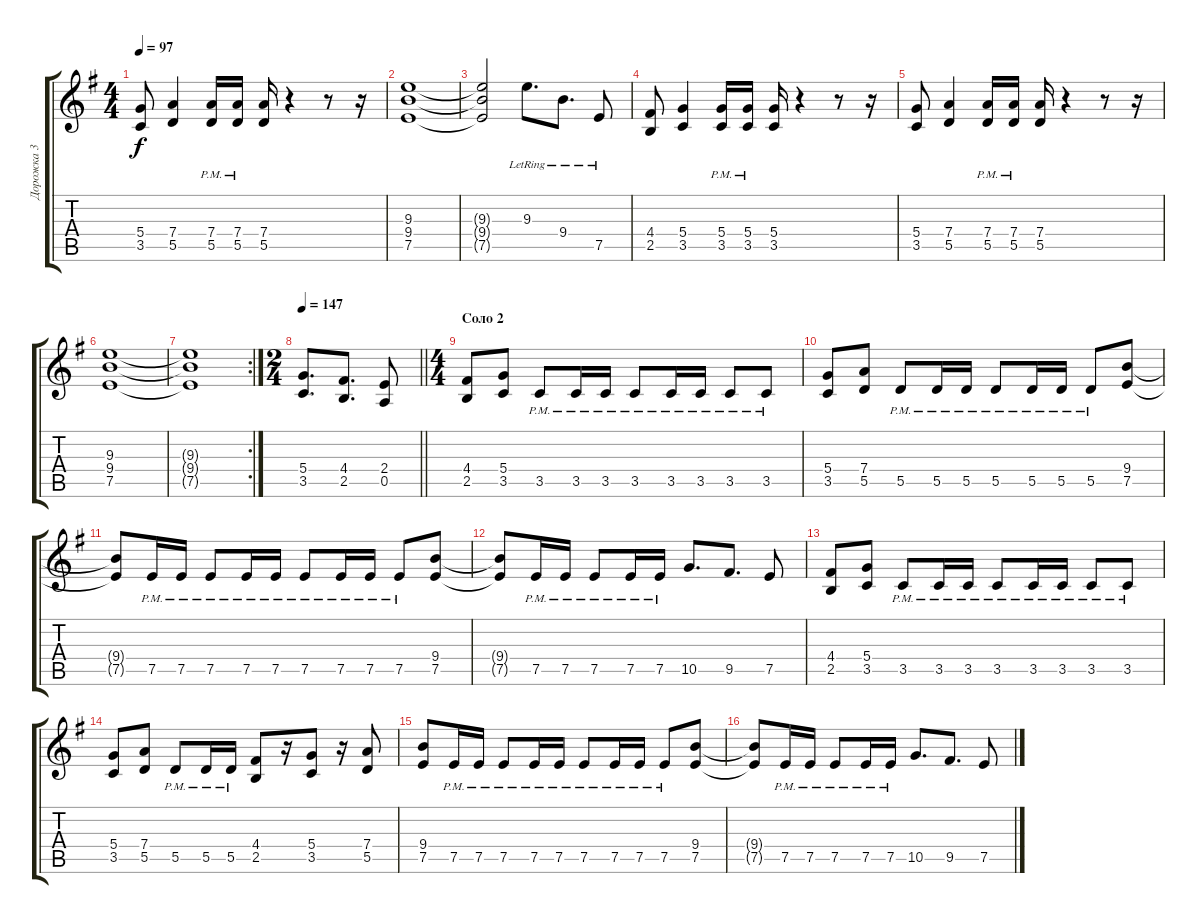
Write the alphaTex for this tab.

\track ("Дорожка 3" "Дорожка 3") {instrument overdrivenguitar}
\staff {score tabs}
\tuning (E4 B3 G3 D3 A2 E2) {hide}
\ts (4 4)
\tempo 97
\clef g2
\ks eminor
(5.4 3.5).8{dy f} (7.4 5.5).4 (7.4{pm} 5.5{pm}).16 (7.4{pm} 5.5{pm}).16 (7.4 5.5).16 r.4 r.8 r.16 |
(9.3 9.4 7.5).1 |
(9.3{t} 9.4{t} 7.5{t}).2 9.3{lr}.8{d} 9.4{lr}.8{d} 7.5{lr}.8 |
(4.4 2.5).8 (5.4 3.5).4 (5.4{pm} 3.5{pm}).16 (5.4{pm} 3.5{pm}).16 (5.4 3.5).16 r.4 r.8 r.16 |
(5.4 3.5).8 (7.4 5.5).4 (7.4{pm} 5.5{pm}).16 (7.4{pm} 5.5{pm}).16 (7.4 5.5).16 r.4 r.8 r.16 |
(9.3 9.4 7.5).1 |
\rc 2
(9.3{t} 9.4{t} 7.5{t}).1 |
\ts (2 4)
\tempo 147
\barLineRight lightlight
(5.4 3.5).8{d} (4.4 2.5).8{d} (2.4 0.5).8 |
\ts (4 4)
\section ("" "Соло 2")
(4.4 2.5).8 (5.4 3.5).8 3.5{pm}.8 3.5{pm}.16 3.5{pm}.16 3.5{pm}.8 3.5{pm}.16 3.5{pm}.16 3.5{pm}.8 3.5{pm}.8 |
(5.4 3.5).8 (7.4 5.5).8 5.5{pm}.8 5.5{pm}.16 5.5{pm}.16 5.5{pm}.8 5.5{pm}.16 5.5{pm}.16 5.5{pm}.8 (9.4 7.5).8 |
(9.4{t} 7.5{t}).8 7.5{pm}.16 7.5{pm}.16 7.5{pm}.8 7.5{pm}.16 7.5{pm}.16 7.5{pm}.8 7.5{pm}.16 7.5{pm}.16 7.5{pm}.8 (9.4 7.5).8 |
(9.4{t} 7.5{t}).8 7.5{pm}.16 7.5{pm}.16 7.5{pm}.8 7.5{pm}.16 7.5{pm}.16 10.5.8{d} 9.5.8{d} 7.5.8 |
(4.4 2.5).8 (5.4 3.5).8 3.5{pm}.8 3.5{pm}.16 3.5{pm}.16 3.5{pm}.8 3.5{pm}.16 3.5{pm}.16 3.5{pm}.8 3.5{pm}.8 |
(5.4 3.5).8 (7.4 5.5).8 5.5{pm}.8 5.5{pm}.16 5.5{pm}.16 (4.4 2.5).8 r.16 (5.4 3.5).8 r.16 (7.4 5.5).8 |
(9.4 7.5).8 7.5{pm}.16 7.5{pm}.16 7.5{pm}.8 7.5{pm}.16 7.5{pm}.16 7.5{pm}.8 7.5{pm}.16 7.5{pm}.16 7.5{pm}.8 (9.4 7.5).8 |
(9.4{t} 7.5{t}).8 7.5{pm}.16 7.5{pm}.16 7.5{pm}.8 7.5{pm}.16 7.5{pm}.16 10.5.8{d} 9.5.8{d} 7.5.8
